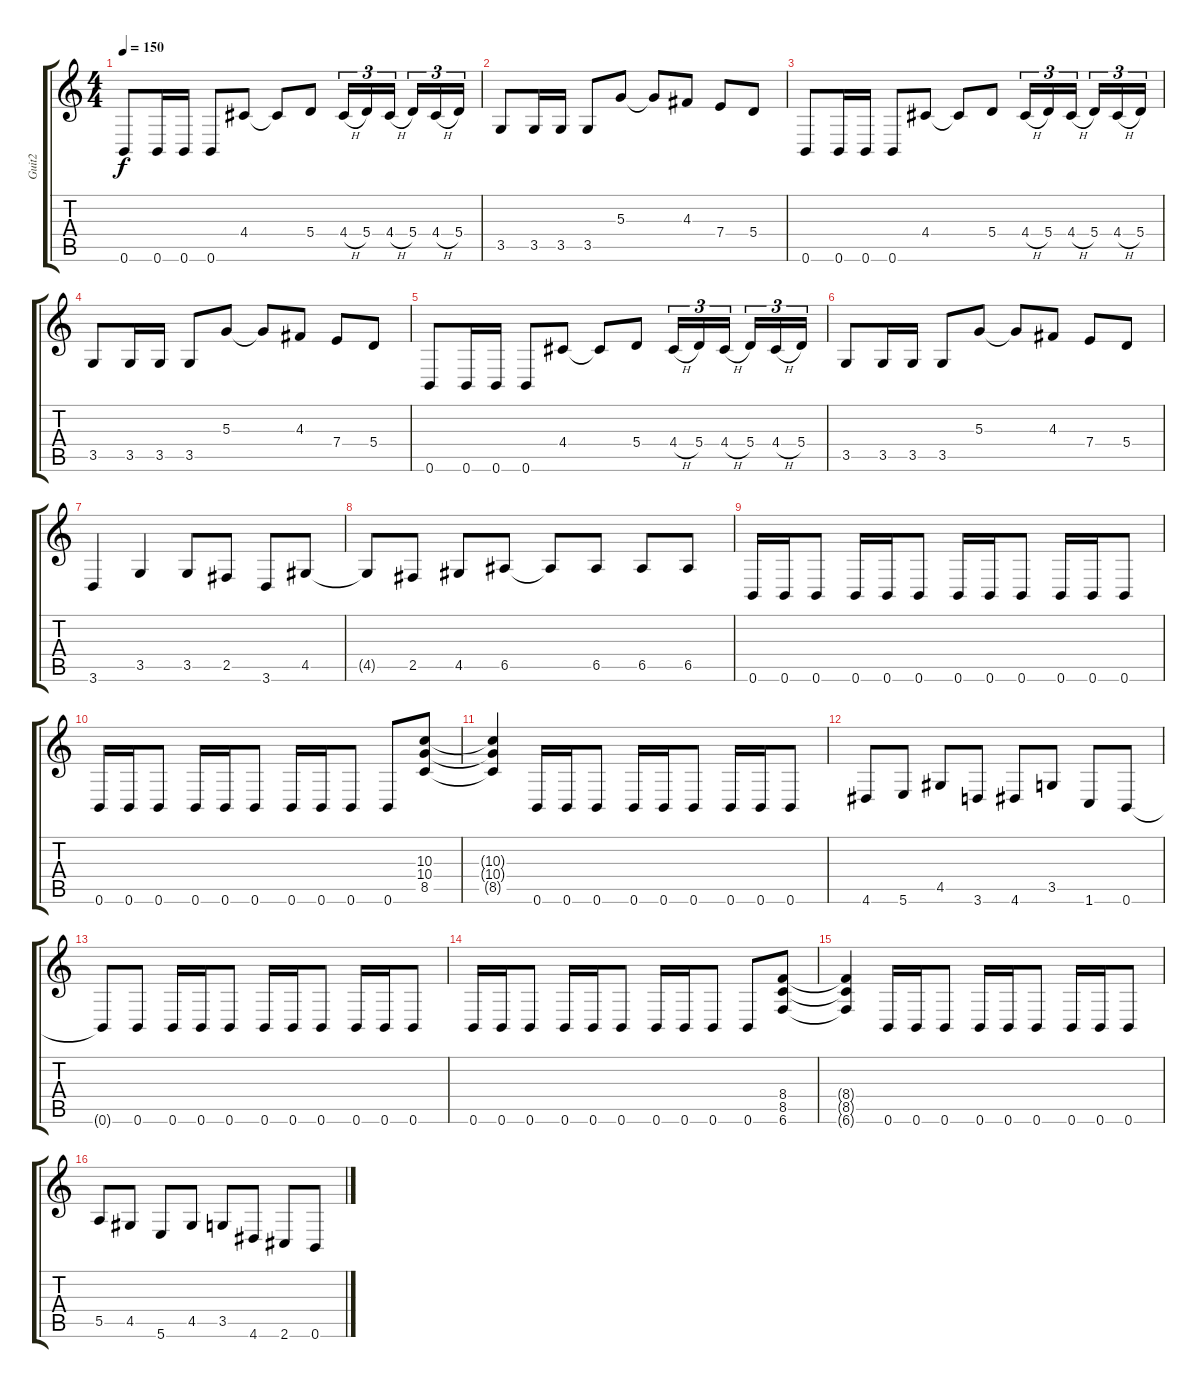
\track ("Guit2" "Guit2") {instrument distortionguitar}
\staff {score tabs}
\tuning (B3 Gb3 D3 A2 E2 B1) {hide}
\ts (4 4)
\tempo 150
\clef g2
\ks c
0.6.8{dy f} 0.6.16 0.6.16 0.6.8 4.4.8 4.4{t}.8 5.4.8 4.4{h}.16{tu (3 2)} 5.4.16{tu (3 2)} 4.4{h}.16{tu (3 2)} 5.4.16{tu (3 2)} 4.4{h}.16{tu (3 2)} 5.4.16{tu (3 2)} |
3.5.8 3.5.16 3.5.16 3.5.8 5.3.8 5.3{t}.8 4.3.8 7.4.8 5.4.8 |
0.6.8 0.6.16 0.6.16 0.6.8 4.4.8 4.4{t}.8 5.4.8 4.4{h}.16{tu (3 2)} 5.4.16{tu (3 2)} 4.4{h}.16{tu (3 2)} 5.4.16{tu (3 2)} 4.4{h}.16{tu (3 2)} 5.4.16{tu (3 2)} |
3.5.8 3.5.16 3.5.16 3.5.8 5.3.8 5.3{t}.8 4.3.8 7.4.8 5.4.8 |
0.6.8 0.6.16 0.6.16 0.6.8 4.4.8 4.4{t}.8 5.4.8 4.4{h}.16{tu (3 2)} 5.4.16{tu (3 2)} 4.4{h}.16{tu (3 2)} 5.4.16{tu (3 2)} 4.4{h}.16{tu (3 2)} 5.4.16{tu (3 2)} |
3.5.8 3.5.16 3.5.16 3.5.8 5.3.8 5.3{t}.8 4.3.8 7.4.8 5.4.8 |
3.6.4 3.5.4 3.5.8 2.5.8 3.6.8 4.5.8 |
4.5{t}.8 2.5.8 4.5.8 6.5.8 6.5{t}.8 6.5.8 6.5.8 6.5.8 |
0.6.16 0.6.16 0.6.8 0.6.16 0.6.16 0.6.8 0.6.16 0.6.16 0.6.8 0.6.16 0.6.16 0.6.8 |
0.6.16 0.6.16 0.6.8 0.6.16 0.6.16 0.6.8 0.6.16 0.6.16 0.6.8 0.6.8 (10.3 10.4 8.5).8 |
(10.3{t} 10.4{t} 8.5{t}).4 0.6.16 0.6.16 0.6.8 0.6.16 0.6.16 0.6.8 0.6.16 0.6.16 0.6.8 |
4.6.8 5.6.8 4.5.8 3.6.8 4.6.8 3.5.8 1.6.8 0.6.8 |
0.6{t}.8 0.6.8 0.6.16 0.6.16 0.6.8 0.6.16 0.6.16 0.6.8 0.6.16 0.6.16 0.6.8 |
0.6.16 0.6.16 0.6.8 0.6.16 0.6.16 0.6.8 0.6.16 0.6.16 0.6.8 0.6.8 (8.4 8.5 6.6).8 |
(8.4{t} 8.5{t} 6.6{t}).4 0.6.16 0.6.16 0.6.8 0.6.16 0.6.16 0.6.8 0.6.16 0.6.16 0.6.8 |
5.5.8 4.5.8 5.6.8 4.5.8 3.5.8 4.6.8 2.6.8 0.6.8
